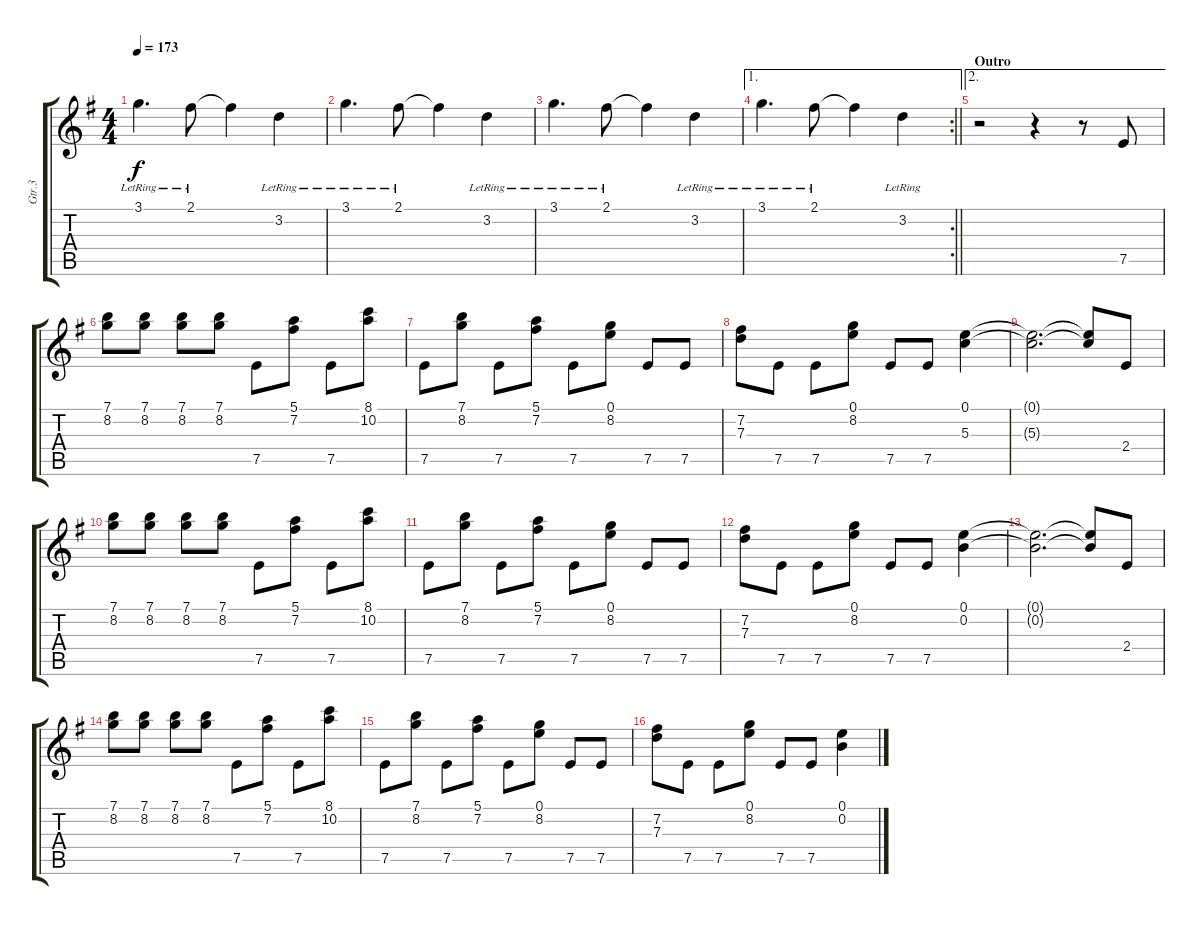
\track ("Gtr.3" "Gtr.3") {instrument electricguitarclean}
\staff {score tabs}
\tuning (E4 B3 G3 D3 A2 E2) {hide}
\ts (4 4)
\tempo 173
\clef g2
\ks g
3.1{lr}.4{d dy f} 2.1{lr}.8 2.1{t}.4 3.2{lr}.4 |
3.1{lr}.4{d} 2.1{lr}.8 2.1{t}.4 3.2{lr}.4 |
3.1{lr}.4{d} 2.1{lr}.8 2.1{t}.4 3.2{lr}.4 |
\ae 1
\rc 2
\barLineRight lightlight
3.1{lr}.4{d} 2.1{lr}.8 2.1{t}.4 3.2{lr}.4 |
\ae 2
\section ("" "Outro")
r.2 r.4 r.8 7.5.8 |
(7.1 8.2).8 (7.1 8.2).8 (7.1 8.2).8 (7.1 8.2).8 7.5.8 (5.1 7.2).8 7.5.8 (8.1 10.2).8 |
7.5.8 (7.1 8.2).8 7.5.8 (5.1 7.2).8 7.5.8 (0.1 8.2).8 7.5.8 7.5.8 |
(7.2 7.3).8 7.5.8 7.5.8 (0.1 8.2).8 7.5.8 7.5.8 (0.1 5.3).4 |
(0.1{t} 5.3{t}).2{d} (0.1{t} 5.3{t}).8 2.4.8 |
(7.1 8.2).8 (7.1 8.2).8 (7.1 8.2).8 (7.1 8.2).8 7.5.8 (5.1 7.2).8 7.5.8 (8.1 10.2).8 |
7.5.8 (7.1 8.2).8 7.5.8 (5.1 7.2).8 7.5.8 (0.1 8.2).8 7.5.8 7.5.8 |
(7.2 7.3).8 7.5.8 7.5.8 (0.1 8.2).8 7.5.8 7.5.8 (0.1 0.2).4 |
(0.1{t} 0.2{t}).2{d} (0.1{t} 0.2{t}).8 2.4.8 |
(7.1 8.2).8 (7.1 8.2).8 (7.1 8.2).8 (7.1 8.2).8 7.5.8 (5.1 7.2).8 7.5.8 (8.1 10.2).8 |
7.5.8 (7.1 8.2).8 7.5.8 (5.1 7.2).8 7.5.8 (0.1 8.2).8 7.5.8 7.5.8 |
(7.2 7.3).8 7.5.8 7.5.8 (0.1 8.2).8 7.5.8 7.5.8 (0.1 0.2).4
